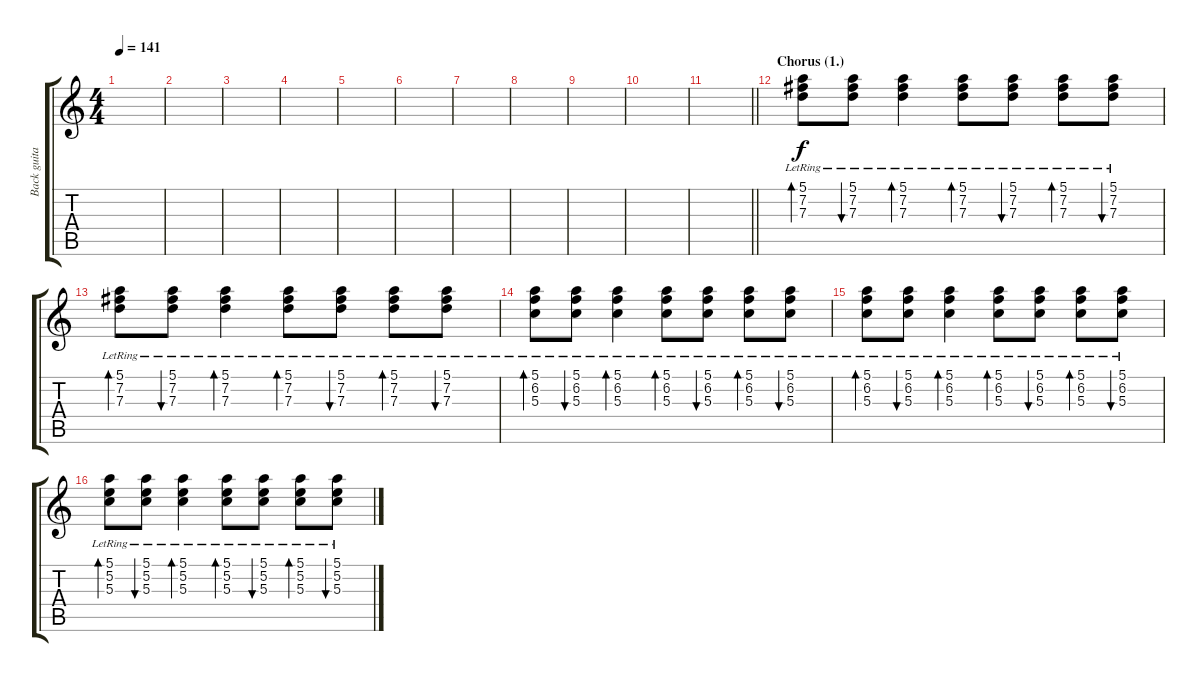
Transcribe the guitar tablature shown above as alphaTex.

\track ("Back guitar" "Back guita") {instrument electricguitarclean}
\staff {score tabs}
\tuning (E4 B3 G3 D3 A2 E2) {hide}
\ts (4 4)
\tempo 141
\clef g2
\ks c
|
|
|
|
|
|
|
|
|
|
\barLineRight lightlight
|
\section ("" "Chorus (1.)")
(5.1{lr} 7.2{lr} 7.3{lr}).8{bd 60 volume 0} (5.1{lr} 7.2{lr} 7.3{lr}).8{bu 60 volume 9} (5.1{lr} 7.2{lr} 7.3{lr}).4{bd 60} (5.1{lr} 7.2{lr} 7.3{lr}).8{bd 60} (5.1{lr} 7.2{lr} 7.3{lr}).8{bu 60} (5.1{lr} 7.2{lr} 7.3{lr}).8{bd 60} (5.1{lr} 7.2{lr} 7.3{lr}).8{bu 60} |
(5.1{lr} 7.2{lr} 7.3{lr}).8{bd 60} (5.1{lr} 7.2{lr} 7.3{lr}).8{bu 60} (5.1{lr} 7.2{lr} 7.3{lr}).4{bd 60} (5.1{lr} 7.2{lr} 7.3{lr}).8{bd 60} (5.1{lr} 7.2{lr} 7.3{lr}).8{bu 60} (5.1{lr} 7.2{lr} 7.3{lr}).8{bd 60} (5.1{lr} 7.2{lr} 7.3{lr}).8{bu 60} |
(5.1{lr} 6.2{lr} 5.3{lr}).8{bd 60} (5.1{lr} 6.2{lr} 5.3{lr}).8{bu 60} (5.1{lr} 6.2{lr} 5.3{lr}).4{bd 60} (5.1{lr} 6.2{lr} 5.3{lr}).8{bd 60} (5.1{lr} 6.2{lr} 5.3{lr}).8{bu 60} (5.1{lr} 6.2{lr} 5.3{lr}).8{bd 60} (5.1{lr} 6.2{lr} 5.3{lr}).8{bu 60} |
(5.1{lr} 6.2{lr} 5.3{lr}).8{bd 60} (5.1{lr} 6.2{lr} 5.3{lr}).8{bu 60} (5.1{lr} 6.2{lr} 5.3{lr}).4{bd 60} (5.1{lr} 6.2{lr} 5.3{lr}).8{bd 60} (5.1{lr} 6.2{lr} 5.3{lr}).8{bu 60} (5.1{lr} 6.2{lr} 5.3{lr}).8{bd 60} (5.1{lr} 6.2{lr} 5.3{lr}).8{bu 60} |
(5.1{lr} 5.2{lr} 5.3{lr}).8{bd 60} (5.1{lr} 5.2{lr} 5.3{lr}).8{bu 60} (5.1{lr} 5.2{lr} 5.3{lr}).4{bd 60} (5.1{lr} 5.2{lr} 5.3{lr}).8{bd 60} (5.1{lr} 5.2{lr} 5.3{lr}).8{bu 60} (5.1{lr} 5.2{lr} 5.3{lr}).8{bd 60} (5.1{lr} 5.2{lr} 5.3{lr}).8{bu 60}
